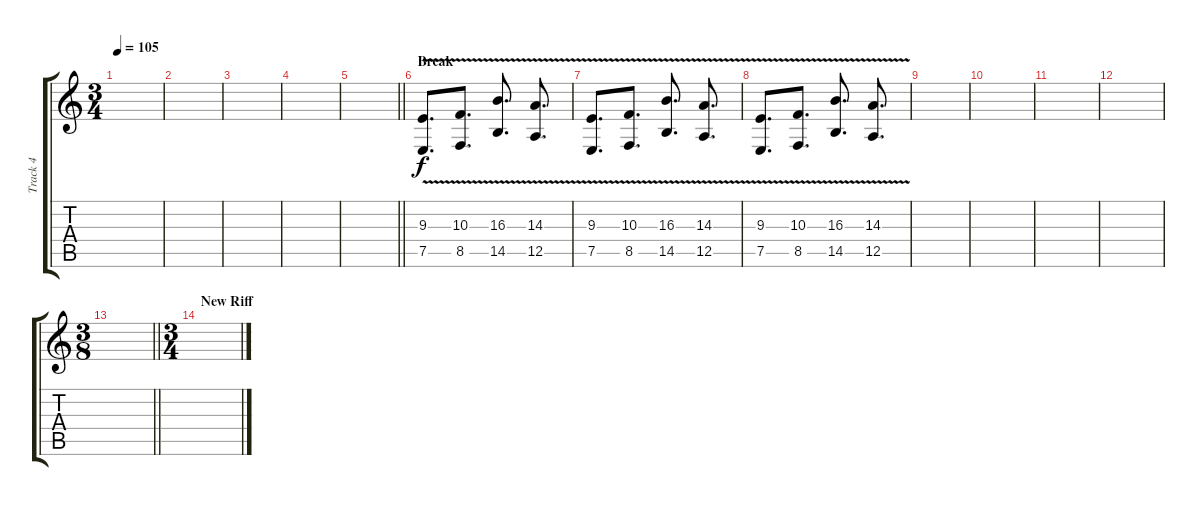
\track ("Track 4" "Track 4") {instrument trumpet}
\staff {score tabs}
\tuning (E4 B3 G3 D3 A2 E2) {hide}
\ts (3 4)
\tempo 105
\clef g2
\ks c
|
|
|
|
\barLineRight lightlight
|
\section ("" "Break")
(9.3{v} 7.5{v}).8{d} (10.3{v} 8.5{v}).8{d} (16.3{v} 14.5{v}).8{d} (14.3{v} 12.5{v}).8{d} |
(9.3{v} 7.5{v}).8{d} (10.3{v} 8.5{v}).8{d} (16.3{v} 14.5{v}).8{d} (14.3{v} 12.5{v}).8{d} |
(9.3{v} 7.5{v}).8{d} (10.3{v} 8.5{v}).8{d} (16.3{v} 14.5{v}).8{d} (14.3{v} 12.5{v}).8{d} |
|
|
|
|
\ts (3 8)
\barLineRight lightlight
|
\ts (3 4)
\section ("" "New Riff")
